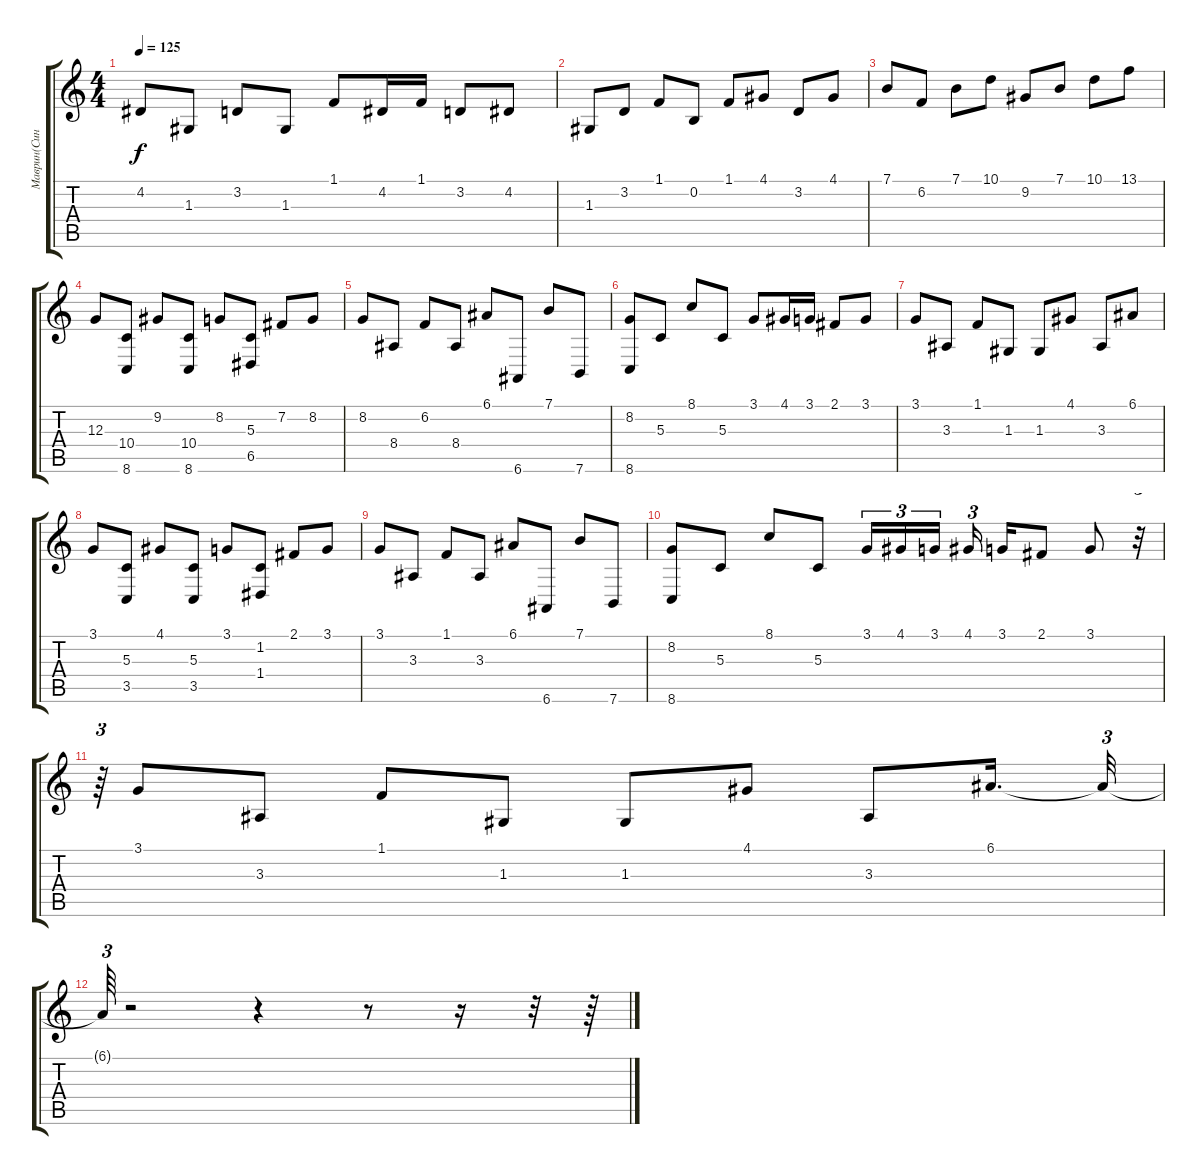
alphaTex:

\track ("Маврин(Синтезатор-3)" "Маврин(Син") {instrument harpsichord}
\staff {score tabs}
\tuning (E4 B3 G3 D3 A2 E2) {hide}
\ts (4 4)
\tempo 125
\clef g2
\ks c
4.2.8{dy f} 1.3.8 3.2.8 1.3.8 1.1.8 4.2.16 1.1.16 3.2.8 4.2.8 |
1.3.8 3.2.8 1.1.8 0.2.8 1.1.8 4.1.8 3.2.8 4.1.8 |
7.1.8 6.2.8 7.1.8 10.1.8 9.2.8 7.1.8 10.1.8 13.1.8 |
12.3.8 (10.4 8.6).8 9.2.8 (10.4 8.6).8 8.2.8 (5.3 6.5).8 7.2.8 8.2.8 |
8.2.8 8.4.8 6.2.8 8.4.8 6.1.8 6.6.8 7.1.8 7.6.8 |
(8.2 8.6).8{instrument acousticgrandpiano} 5.3.8 8.1.8 5.3.8 3.1.8 4.1.16 3.1.16 2.1.8 3.1.8 |
3.1.8 3.3.8 1.1.8 1.3.8 1.3.8 4.1.8 3.3.8 6.1.8 |
3.1.8 (5.3 3.5).8 4.1.8 (5.3 3.5).8 3.1.8 (1.2 1.4).8 2.1.8 3.1.8 |
3.1.8{volume 10} 3.3.8 1.1.8 3.3.8 6.1.8{volume 9} 6.6.8 7.1.8 7.6.8 |
(8.2 8.6).8{volume 8} 5.3.8 8.1.8 5.3.8 3.1.16{tu (3 2) volume 7} 4.1.16{tu (3 2)} 3.1.16{tu (3 2) beam splitsecondary} 4.1.16{tu (3 2) beam splitsecondary} 3.1.16 2.1.8{volume 6} 3.1.8 r.32{tu (3 2)} |
r.64{tu (3 2)} 3.1.8{volume 5} 3.3.8 1.1.8 1.3.8{volume 3} 1.3.8 4.1.8 3.3.8{volume 1} 6.1.16{d} 6.1{t}.32{tu (3 2)} |
6.1{t}.64{tu (3 2)} r.2 r.4 r.8 r.16 r.32 r.64
